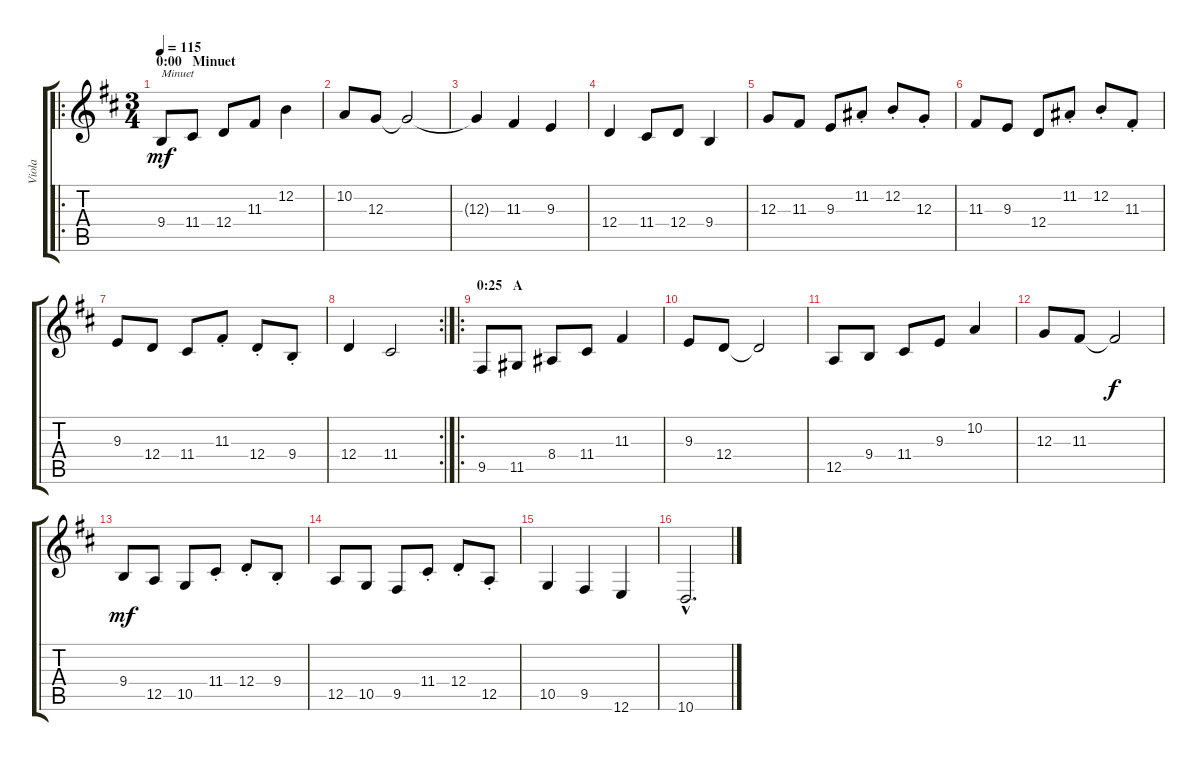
\track ("Viola" "Viola") {instrument viola}
\staff {score tabs}
\tuning (E4 B3 G3 D3 A2 E2) {hide}
\ro
\ts (3 4)
\section ("" "0:00   Minuet")
\tempo 115
\tempo 130
\tempo 115
\clef g2
\ks bminor
9.4.8{txt "Minuet" dy mf instrument viola} 11.4.8 12.4.8 11.3.8 12.2.4 |
10.2.8 12.3.8 12.3{t}.2 |
12.3{t}.4 11.3.4 9.3.4 |
12.4.4 11.4.8 12.4.8 9.4.4 |
12.3.8 11.3.8 9.3.8 11.2{st}.8 12.2{st}.8 12.3{st}.8 |
11.3.8 9.3.8 12.4.8 11.2{st}.8 12.2{st}.8 11.3{st}.8 |
9.3.8 12.4.8 11.4.8 11.3{st}.8 12.4{st}.8 9.4{st}.8 |
\rc 2
12.4.4 11.4.2 |
\ro
\section ("" "0:25   A")
9.5.8 11.5.8 8.4.8 11.4.8 11.3.4 |
9.3.8 12.4.8 12.4{t}.2 |
12.5.8 9.4.8 11.4.8 9.3.8 10.2.4 |
12.3.8 11.3.8 11.3{t}.2{dy f} |
9.4.8{dy mf} 12.5.8 10.5.8 11.4{st}.8 12.4{st}.8 9.4{st}.8 |
12.5.8 10.5.8 9.5.8 11.4{st}.8 12.4{st}.8 12.5{st}.8 |
10.5.4 9.5.4 12.6.4 |
10.6{hac}.2{d}
